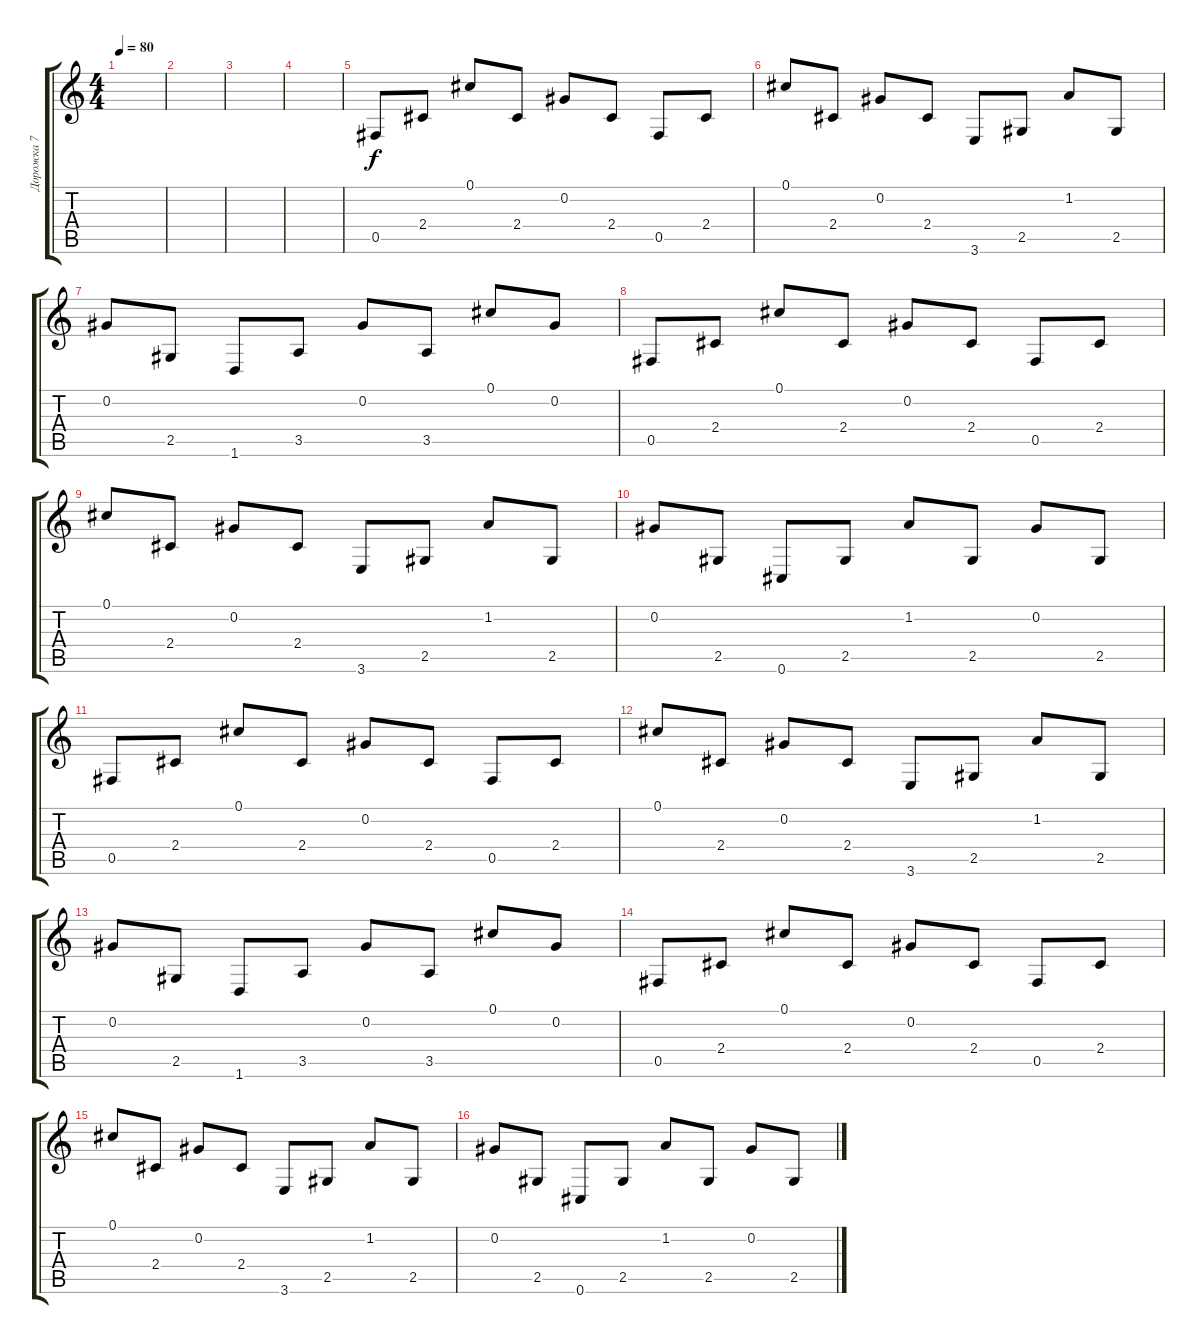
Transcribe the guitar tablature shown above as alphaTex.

\track ("Дорожка 7" "Дорожка 7") {instrument acousticguitarsteel}
\staff {score tabs}
\tuning (Db4 Ab3 E3 B2 Gb2 Db2) {hide}
\ts (4 4)
\tempo 80
\clef g2
\ks c
|
|
|
|
0.5.8 2.4.8 0.1.8 2.4.8 0.2.8 2.4.8 0.5.8 2.4.8 |
0.1.8 2.4.8 0.2.8 2.4.8 3.6.8 2.5.8 1.2.8 2.5.8 |
0.2.8 2.5.8 1.6.8 3.5.8 0.2.8 3.5.8 0.1.8 0.2.8 |
0.5.8 2.4.8 0.1.8 2.4.8 0.2.8 2.4.8 0.5.8 2.4.8 |
0.1.8 2.4.8 0.2.8 2.4.8 3.6.8 2.5.8 1.2.8 2.5.8 |
0.2.8 2.5.8 0.6.8 2.5.8 1.2.8 2.5.8 0.2.8 2.5.8 |
0.5.8 2.4.8 0.1.8 2.4.8 0.2.8 2.4.8 0.5.8 2.4.8 |
0.1.8 2.4.8 0.2.8 2.4.8 3.6.8 2.5.8 1.2.8 2.5.8 |
0.2.8 2.5.8 1.6.8 3.5.8 0.2.8 3.5.8 0.1.8 0.2.8 |
0.5.8 2.4.8 0.1.8 2.4.8 0.2.8 2.4.8 0.5.8 2.4.8 |
0.1.8 2.4.8 0.2.8 2.4.8 3.6.8 2.5.8 1.2.8 2.5.8 |
0.2.8 2.5.8 0.6.8 2.5.8 1.2.8 2.5.8 0.2.8 2.5.8
